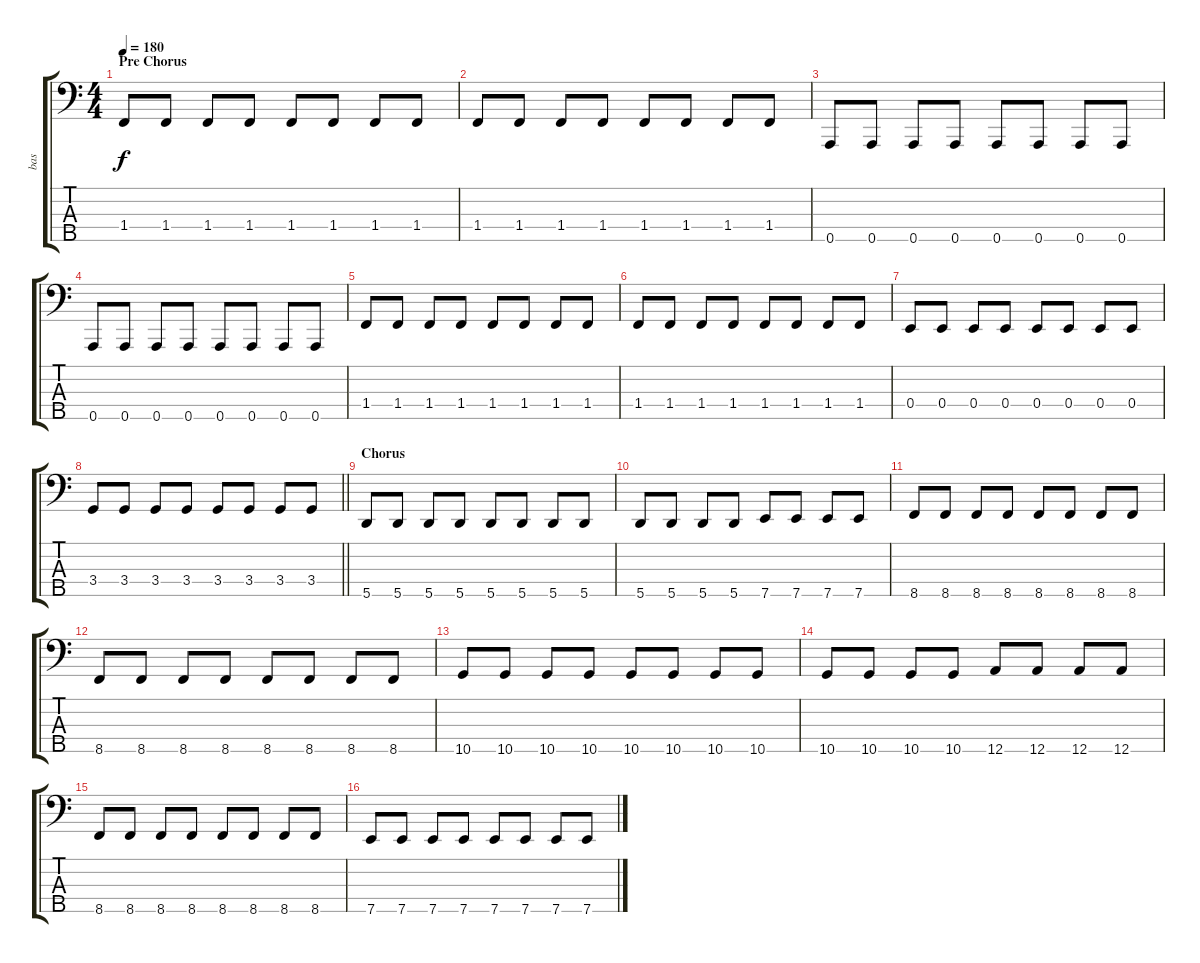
\track ("bas" "bas") {instrument electricbassfinger}
\staff {score tabs}
\tuning (G2 D2 A1 E1 A0) {hide}
\ts (4 4)
\section ("" "Pre Chorus")
\tempo 180
\clef f4
\ks c
1.4.8{dy f} 1.4.8 1.4.8 1.4.8 1.4.8 1.4.8 1.4.8 1.4.8 |
1.4.8 1.4.8 1.4.8 1.4.8 1.4.8 1.4.8 1.4.8 1.4.8 |
0.5.8 0.5.8 0.5.8 0.5.8 0.5.8 0.5.8 0.5.8 0.5.8 |
0.5.8 0.5.8 0.5.8 0.5.8 0.5.8 0.5.8 0.5.8 0.5.8 |
1.4.8 1.4.8 1.4.8 1.4.8 1.4.8 1.4.8 1.4.8 1.4.8 |
1.4.8 1.4.8 1.4.8 1.4.8 1.4.8 1.4.8 1.4.8 1.4.8 |
0.4.8 0.4.8 0.4.8 0.4.8 0.4.8 0.4.8 0.4.8 0.4.8 |
\barLineRight lightlight
3.4.8 3.4.8 3.4.8 3.4.8 3.4.8 3.4.8 3.4.8 3.4.8 |
\section ("" "Chorus")
5.5.8 5.5.8 5.5.8 5.5.8 5.5.8 5.5.8 5.5.8 5.5.8 |
5.5.8 5.5.8 5.5.8 5.5.8 7.5.8 7.5.8 7.5.8 7.5.8 |
8.5.8 8.5.8 8.5.8 8.5.8 8.5.8 8.5.8 8.5.8 8.5.8 |
8.5.8 8.5.8 8.5.8 8.5.8 8.5.8 8.5.8 8.5.8 8.5.8 |
10.5.8 10.5.8 10.5.8 10.5.8 10.5.8 10.5.8 10.5.8 10.5.8 |
10.5.8 10.5.8 10.5.8 10.5.8 12.5.8 12.5.8 12.5.8 12.5.8 |
8.5.8 8.5.8 8.5.8 8.5.8 8.5.8 8.5.8 8.5.8 8.5.8 |
7.5.8 7.5.8 7.5.8 7.5.8 7.5.8 7.5.8 7.5.8 7.5.8
